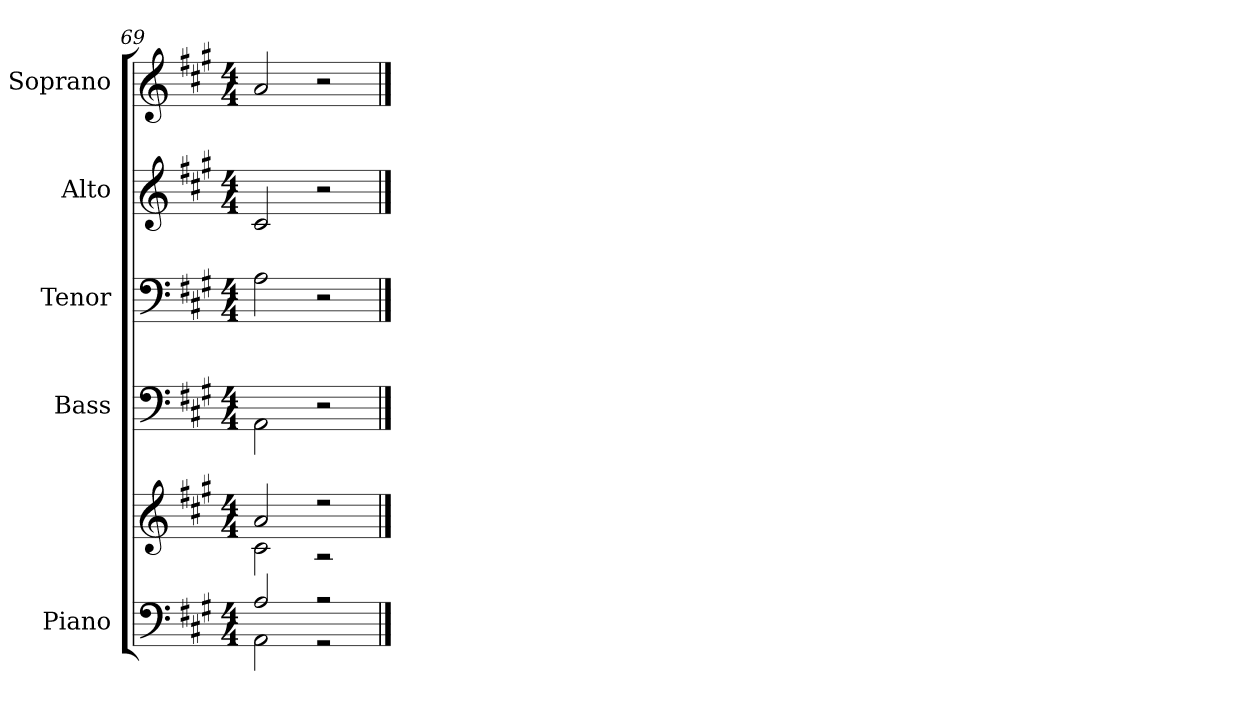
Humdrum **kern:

**kern	**kern	**kern	**kern	**kern	**kern
*part5	*part5	*part4	*part3	*part2	*part1
*staff6	*staff5	*staff4	*staff3	*staff2	*staff1
*I"Piano	*	*I"Bass	*I"Tenor	*I"Alto	*I"Soprano
*I'Pno.	*	*I'B.	*I'T.	*I'A.	*I'S.
*clefF4	*clefG2	*clefF4	*clefF4	*clefG2	*clefG2
*k[f#c#g#]	*k[f#c#g#]	*k[f#c#g#]	*k[f#c#g#]	*k[f#c#g#]	*k[f#c#g#]
*A:	*A:	*A:	*A:	*A:	*A:
*M4/4	*M4/4	*M4/4	*M4/4	*M4/4	*M4/4
=69	=69	=69	=69	=69	=69
*^	*^	*	*	*	*
2Ai/	2AAi\	2ai/	2c#i\	2AAi\	2Ai\	2c#i/	2ai/
2r	2r	2r	2r	2r	2r	2r	2r
*v	*v	*	*	*	*	*	*
*	*v	*v	*	*	*	*
==	==	==	==	==	==
*-	*-	*-	*-	*-	*-
